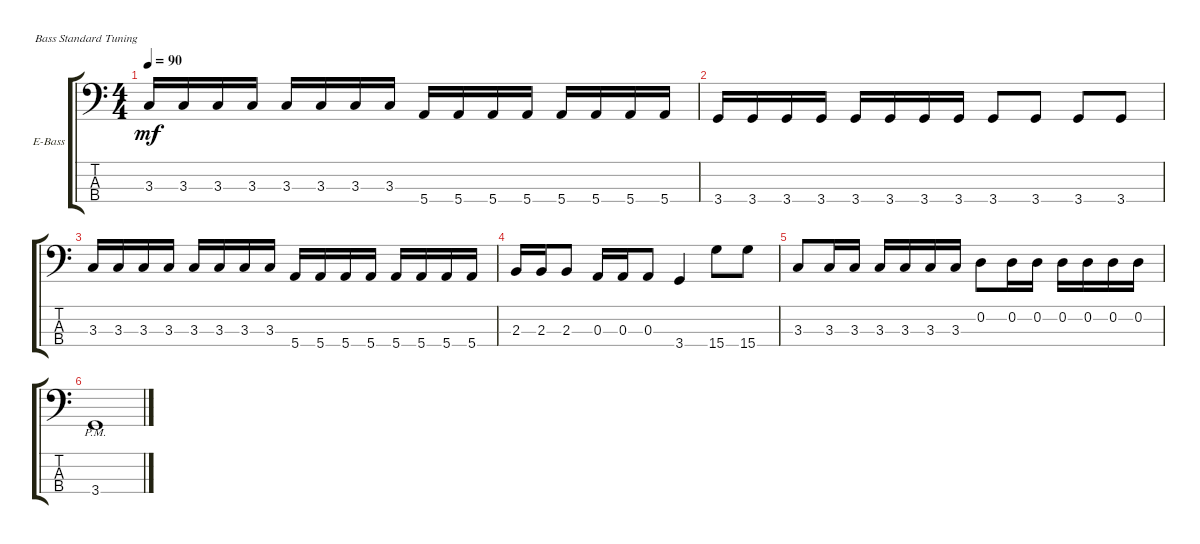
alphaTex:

\bracketExtendMode groupsimilarinstruments
\firstSystemTrackNameOrientation horizontal
\otherSystemsTrackNameOrientation horizontal
\track ("Electric Bass" "E-Bass") {instrument electricbassfinger}
\staff {score tabs}
\tuning (G2 D2 A1 E1)
\ts (4 4)
\tempo 90
\clef f4
\ks c
3.3.16{dy mf} 3.3.16 3.3.16 3.3.16 3.3.16 3.3.16 3.3.16 3.3.16 5.4.16 5.4.16 5.4.16 5.4.16 5.4.16 5.4.16 5.4.16 5.4.16 |
3.4.16 3.4.16 3.4.16 3.4.16 3.4.16 3.4.16 3.4.16 3.4.16 3.4.8 3.4.8 3.4.8 3.4.8 |
3.3.16 3.3.16 3.3.16 3.3.16 3.3.16 3.3.16 3.3.16 3.3.16 5.4.16 5.4.16 5.4.16 5.4.16 5.4.16 5.4.16 5.4.16 5.4.16 |
2.3.16 2.3.16 2.3.8 0.3.16 0.3.16 0.3.8 3.4.4 15.4.8 15.4.8 |
3.3.8 3.3.16 3.3.16 3.3.16 3.3.16 3.3.16 3.3.16 0.2.8 0.2.16 0.2.16 0.2.16 0.2.16 0.2.16 0.2.16 |
3.4{pm}.1
